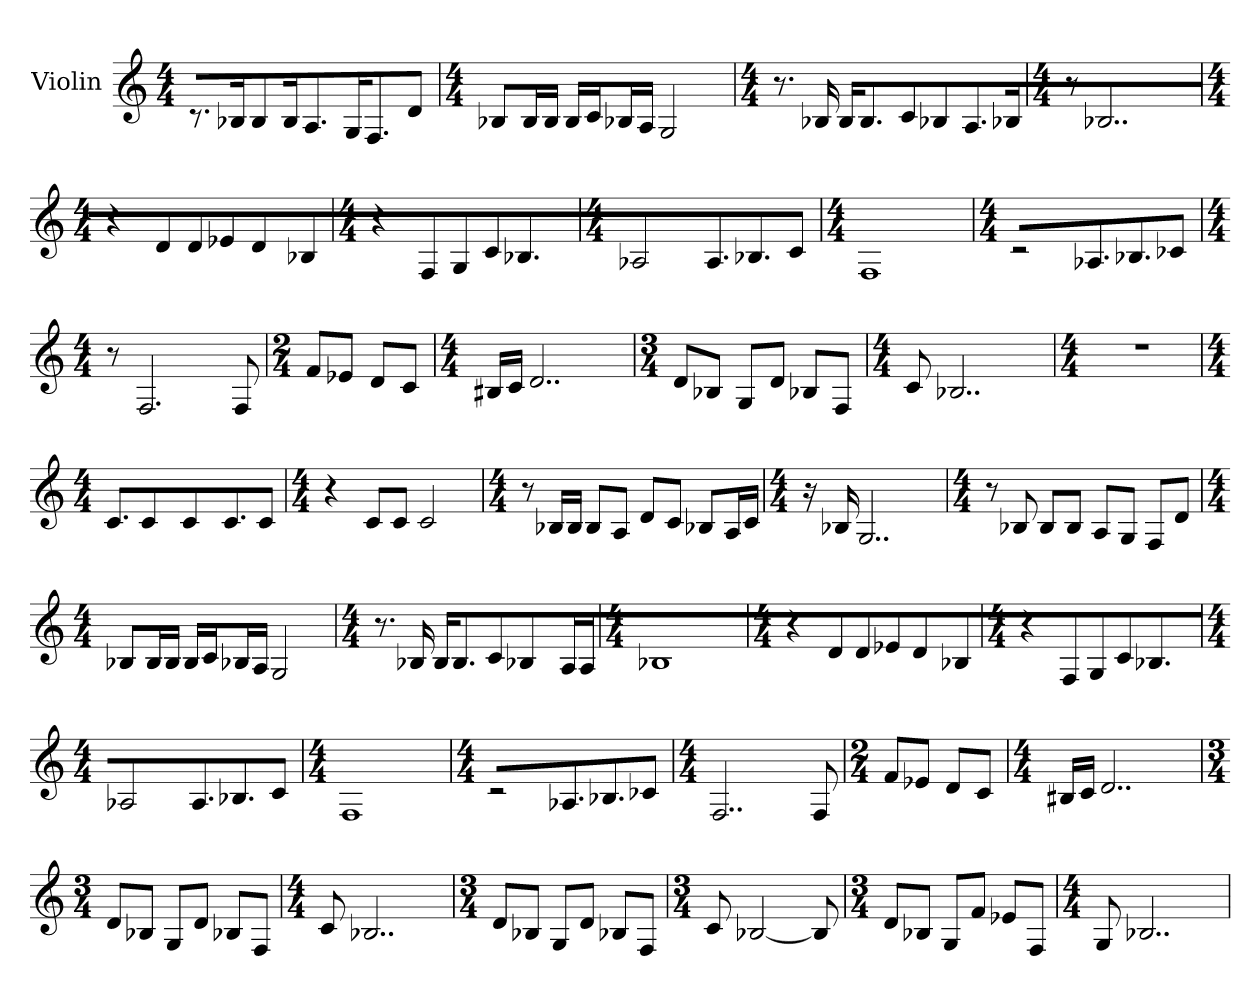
**kern
*part1
*staff1
*I"Violin
*I'Vln
*M4/4
=
8.r
16B-X
8B-L
16B-K
8.AJ
16GKL
8.FJ
8dJ
=
*M4/4
8B-XL
16B-L
16B-JJ
16B-LL
16cJ
16B-XL
16AJJ
2G
=
*M4/4
8.r
16B-X
16B-LL
8.B-J
8cL
8B-XJ
8.AL
16B-XJk
=
*M4/4
8r
2..B-X
=
*M4/4
4r
8dL
8dJ
8e-X
4d
8B-X
=
*M4/4
4r
8FL
8GJ
8c
4.B-X
=
*M4/4
2A-X
8.A-L
8.B-XJ
8cJ
=
*M4/4
1F
=
*M4/4
2r
8.A-XL
8.B-XJ
8c-XJ
=
*M4/4
8r
2.F
8F
=
*M2/4
8fL
8e-XJ
8dL
8cJ
=
*M4/4
16B#XLL
16cJJ
2..d
=
*M3/4
8dL
8B-XJ
8GL
8dJ
8B-XL
8FJ
=
*M4/4
8c
2..B-X
=
*M4/4
1r
=
*M4/4
8.c
4c
4c
8.c
8cJ
=
*M4/4
4r
8cL
8cJ
2c
=
*M4/4
8r
16B-XLL
16B-JJ
8B-L
8AJ
8dL
8cJ
8B-XL
16AL
16cJJ
=
*M4/4
16r
16B-X
2..G
=
*M4/4
8r
8B-X
8B-L
8B-J
8AL
8GJ
8FL
8dJ
=
*M4/4
8B-XL
16B-L
16B-JJ
16B-LL
16cJ
16B-XL
16AJJ
2G
=
*M4/4
8.r
16B-X
16B-LL
8.B-J
8c
4B-X
16ALL
16AJJ
=
*M4/4
1B-X
=
*M4/4
4r
8dL
8dJ
8e-X
4d
8B-X
=
*M4/4
4r
8FL
8GJ
8c
4.B-X
=
*M4/4
2A-X
8.A-L
8.B-XJ
8cJ
=
*M4/4
1F
=
*M4/4
2r
8.A-XL
8.B-XJ
8c-XJ
=
*M4/4
2..F
8F
=
*M2/4
8fL
8e-XJ
8dL
8cJ
=
*M4/4
16B#XLL
16cJJ
2..d
=
*M3/4
8dL
8B-XJ
8GL
8dJ
8B-XL
8FJ
=
*M4/4
8c
2..B-X
=
*M3/4
8dL
8B-XJ
8GL
8dJ
8B-XL
8FJ
=
*M3/4
8c
[2B-X
8B-]
=
*M3/4
8dL
8B-XJ
8GL
8fJ
8e-XL
8FJ
=
*M4/4
8G
2..B-X
=
*-
